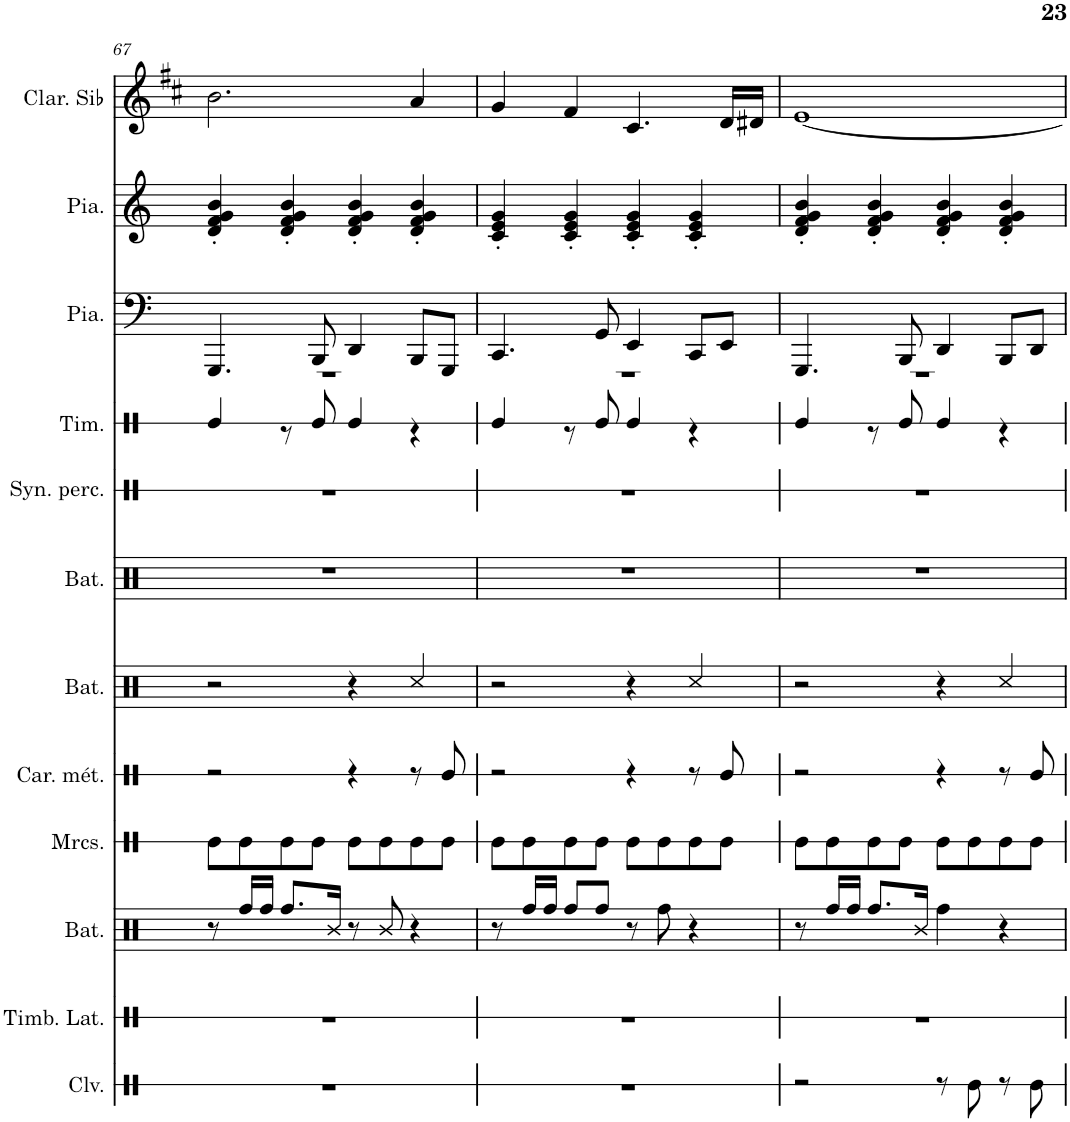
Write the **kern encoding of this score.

**kern	**kern	**kern	**kern	**kern	**kern	**kern	**kern	**kern	**kern	**kern	**kern
*part12	*part11	*part10	*part9	*part8	*part7	*part6	*part5	*part4	*part3	*part2	*part1
*staff12	*staff11	*staff10	*staff9	*staff8	*staff7	*staff6	*staff5	*staff4	*staff3	*staff2	*staff1
*I"Claves	*I"Timbales latines	*I"Batterie	*I"Maracas	*I"Carillon en métal	*I"Batterie	*I"Batterie	*I"Synthétiseur de percussions	*I"Timbre	*I"Piano	*I"Piano	*I"Clarinette en Sib
*I'Clv.	*I'Timb. Lat.	*I'Bat.	*I'Mrcs.	*I'Car. mét.	*I'Bat.	*I'Bat.	*I'Syn. perc.	*I'Tim.	*I'Pia.	*I'Pia.	*I'Clar. Sib
!!LO:PB:g=z
*clefX	*clefX	*clefX	*clefX	*clefX	*clefX	*clefX	*clefX	*clefX	*clefF4	*clefG2	*clefG2
*	*	*	*	*	*	*	*	*	*	*	*Trd1c2
*k[]	*k[]	*k[]	*k[]	*k[]	*k[]	*k[]	*k[]	*k[]	*k[]	*k[]	*k[f#c#]
*M4/4	*M4/4	*M4/4	*M4/4	*M4/4	*M4/4	*M4/4	*M4/4	*M4/4	*M4/4	*M4/4	*M4/4
=67	=67	=67	=67	=67	=67	=67	=67	=67	=67	=67	=67
*	*	*	*	*	*	*	*	*^	*	*	*
1r	1r	8r	8Re\L	2r	2r	1r	1r	1r	4Re/	4.GGG/	4d/' 4f/' 4g/' 4b/'	2.b\
.	.	16Rff/LL	8Re\	.	.	.	.	.	.	.	.	.
.	.	16Rff/JJ	.	.	.	.	.	.	.	.	.	.
.	.	8.Rff/L	8Re\	.	.	.	.	.	8r	.	4d/' 4f/' 4g/' 4b/'	.
.	.	.	8Re\J	.	.	.	.	.	8Re/	8BBB/	.	.
.	.	16R/Jk	.	.	.	.	.	.	.	.	.	.
.	.	8r	8Re\L	4r	4r	.	.	.	4Re/	4DD/	4d/' 4f/' 4g/' 4b/'	.
.	.	8R/	8Re\	.	.	.	.	.	.	.	.	.
.	.	4r	8Re\	8r	4Rcc/	.	.	.	4r	8BBB/L	4d/' 4f/' 4g/' 4b/'	4a/
.	.	.	8Re\J	8Re/	.	.	.	.	.	8GGG/J	.	.
=68	=68	=68	=68	=68	=68	=68	=68	=68	=68	=68	=68	=68
1r	1r	8r	8Re\L	2r	2r	1r	1r	1r	4Re/	4.CC/	4c/' 4e/' 4g/'	4g/
.	.	16Rff/LL	8Re\	.	.	.	.	.	.	.	.	.
.	.	16Rff/JJ	.	.	.	.	.	.	.	.	.	.
.	.	8Rff/L	8Re\	.	.	.	.	.	8r	.	4c/' 4e/' 4g/'	4f#/
.	.	8Rff/J	8Re\J	.	.	.	.	.	8Re/	8GG/	.	.
.	.	8r	8Re\L	4r	4r	.	.	.	4Re/	4EE/	4c/' 4e/' 4g/'	4.c#/
.	.	8Rff\	8Re\	.	.	.	.	.	.	.	.	.
.	.	4r	8Re\	8r	4Rcc/	.	.	.	4r	8CC/L	4c/' 4e/' 4g/'	.
.	.	.	8Re\J	8Re/	.	.	.	.	.	8EE/J	.	16d/LL
.	.	.	.	.	.	.	.	.	.	.	.	16d#X/JJ
=69	=69	=69	=69	=69	=69	=69	=69	=69	=69	=69	=69	=69
2r	1r	8r	8Re\L	2r	2r	1r	1r	1r	4Re/	4.GGG/	4d/' 4f/' 4g/' 4b/'	[1e
.	.	16Rff/LL	8Re\	.	.	.	.	.	.	.	.	.
.	.	16Rff/JJ	.	.	.	.	.	.	.	.	.	.
.	.	8.Rff/L	8Re\	.	.	.	.	.	8r	.	4d/' 4f/' 4g/' 4b/'	.
.	.	.	8Re\J	.	.	.	.	.	8Re/	8BBB/	.	.
.	.	16R/Jk	.	.	.	.	.	.	.	.	.	.
8r	.	4Rff\	8Re\L	4r	4r	.	.	.	4Re/	4DD/	4d/' 4f/' 4g/' 4b/'	.
8Re\	.	.	8Re\	.	.	.	.	.	.	.	.	.
8r	.	4r	8Re\	8r	4Rcc/	.	.	.	4r	8BBB/L	4d/' 4f/' 4g/' 4b/'	.
8Re\	.	.	8Re\J	8Re/	.	.	.	.	.	8DD/J	.	.
*	*	*	*	*	*	*	*	*v	*v	*	*	*
=	=	=	=	=	=	=	=	=	=	=	=
*-	*-	*-	*-	*-	*-	*-	*-	*-	*-	*-	*-
